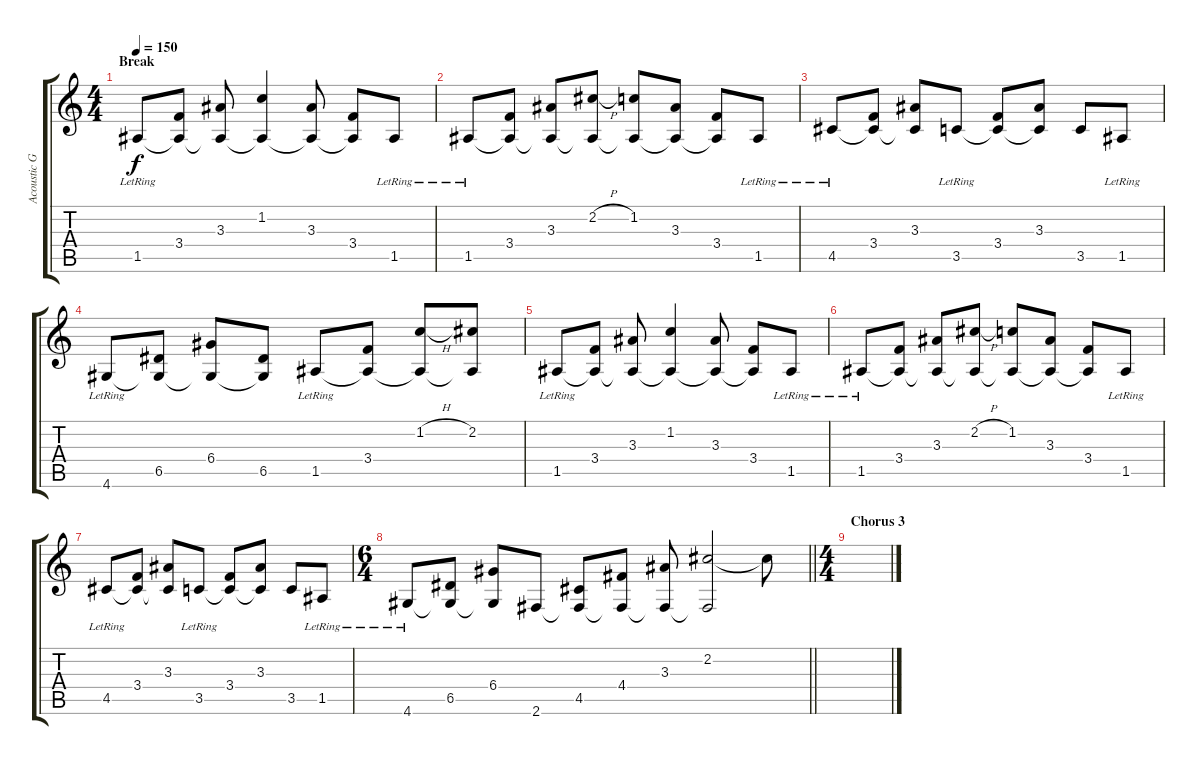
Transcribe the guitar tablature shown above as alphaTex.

\track ("Acoustic Guitar 1 (Rhythm)" "Acoustic G") {instrument acousticguitarsteel}
\staff {score tabs}
\tuning (E4 B3 G3 D3 A2 E2) {hide}
\ts (4 4)
\section ("" "Break")
\tempo 150
\clef g2
\ks c
1.5{lr}.8{dy f} (3.4 1.5{t}).8 (3.3 1.5{t}).8 (1.2 1.5{t}).4 (3.3 1.5{t}).8 (3.4 1.5{t}).8 1.5{lr}.8 |
1.5{lr}.8 (3.4 1.5{t}).8 (3.3 1.5{t}).8 (2.2{h} 1.5{t}).8 (1.2 1.5{t}).8 (3.3 1.5{t}).8 (3.4 1.5{t}).8 1.5{lr}.8 |
4.5{lr}.8 (3.4 4.5{t}).8 (3.3 4.5{t}).8 3.5{lr}.8 (3.4 3.5{t}).8 (3.3 3.5{t}).8 3.5.8 1.5{lr}.8 |
4.6{lr}.8 (6.5 4.6{t}).8 (6.4 4.6{t}).8 (6.5 4.6{t}).8 1.5{lr}.8 (3.4 1.5{t}).8 (1.2{h} 1.5{t}).8 (2.2 1.5{t}).8 |
1.5{lr}.8 (3.4 1.5{t}).8 (3.3 1.5{t}).8 (1.2 1.5{t}).4 (3.3 1.5{t}).8 (3.4 1.5{t}).8 1.5{lr}.8 |
1.5{lr}.8 (3.4 1.5{t}).8 (3.3 1.5{t}).8 (2.2{h} 1.5{t}).8 (1.2 1.5{t}).8 (3.3 1.5{t}).8 (3.4 1.5{t}).8 1.5{lr}.8 |
4.5{lr}.8 (3.4 4.5{t}).8 (3.3 4.5{t}).8 3.5{lr}.8 (3.4 3.5{t}).8 (3.3 3.5{t}).8 3.5.8 1.5{lr}.8 |
\ts (6 4)
\barLineRight lightlight
4.6{lr}.8 (6.5 4.6{t}).8 (6.4 4.6{t}).8 2.6.8 (4.5 2.6{t}).8 (4.4 2.6{t}).8 (3.3 2.6{t}).8 (2.2 2.6{t}).2 2.2{t}.8 |
\ts (4 4)
\section ("" "Chorus 3")
